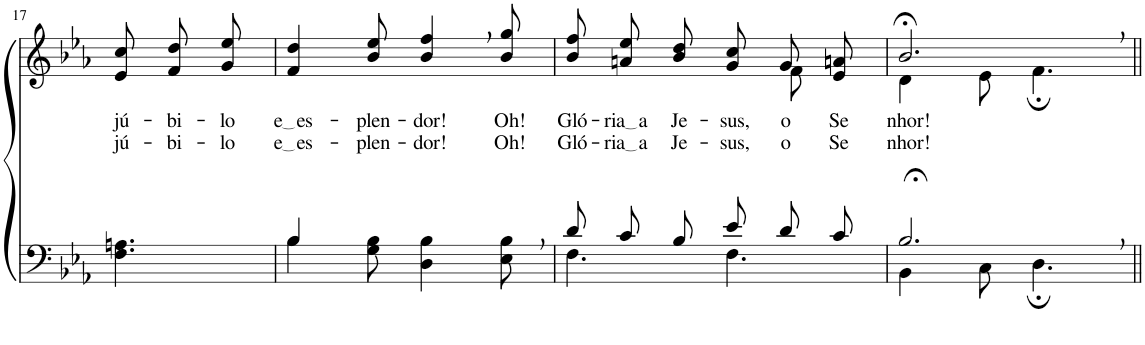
**kern	**kern	**text	**text
*part2	*part1	*part1	*part1
*staff2	*staff1	*staff1	*staff1
*I"Parte III e IV	*I"Parte I e II	*	*
!!LO:PB:g=z
*clefF4	*clefG2	*	*
*Trd2c3	*Trd2c3	*	*
*k[b-e-a-]	*k[b-e-a-]	*	*
*M6/8	*M6/8	*	*
=17	=17	=17	=17
!	!	!LO:LY:b	!LO:LY:b
4.F\ 4.An\	8e-/ 8cc/L	jú-	jú-
!	!	!LO:LY:b	!LO:LY:b
.	8f/ 8dd/	-bi-	-bi-
!	!	!LO:LY:b	!LO:LY:b
.	8g/ 8ee-/J	-lo	-lo
=18	=18	=18	=18
*^	*	*	*
!	!	!	!LO:LY:b	!LO:LY:b
4B-/	4B-\	4f/ 4dd/	e es	e es
!	!	!	!LO:LY:b	!LO:LY:b
2ryy	8G\ 8B-\	8b-/ 8ee-/	-plen-	-plen-
!	!	!	!LO:LY:b	!LO:LY:b
.	4D\ 4B-\	4b-/, 4ff/,	-dor!	-dor!
!	!	!	!LO:LY:b	!LO:LY:b
.	8E-\ 8B-\	8b-/ 8gg/	Oh!	Oh!
=19	=19	=19	=19	=19
!	!	!	!LO:LY:b	!LO:LY:b
*	*	*^	*	*
8d/L	4.F\	8b-\ 8ff\L	2ryy	Gló-	Gló-
!	!	!	!	!LO:LY:b	!LO:LY:b
8c/	.	8an\ 8ee-\	.	ria a	ria a
!	!	!	!	!LO:LY:b	!LO:LY:b
8B-/J	.	8b-\ 8dd\J	.	Je-	Je-
!	!	!	!	!LO:LY:b	!LO:LY:b
8e-/L	4.F\	8g/ 8cc/L	.	-sus,	-sus,
!	!	!	!	!LO:LY:b	!LO:LY:b
8d/	.	8g/	8f\	o	o
!	!	!	!	!LO:LY:b	!LO:LY:b
8c/J	.	8e-/ 8an/J	8ryy	Se-	Se-
=20	=20	=20	=20	=20	=20
!	!	!	!	!LO:LY:b	!LO:LY:b
2.B-;<,/	4BB-\	2.b-;<,/	4d\	-nhor!	-nhor!
.	8C\	.	8e-\	.	.
.	4.D;\	.	4.f;\	.	.
*v	*v	*	*	*	*
*	*v	*v	*	*
=||	=||	=||	=||
*-	*-	*-	*-
